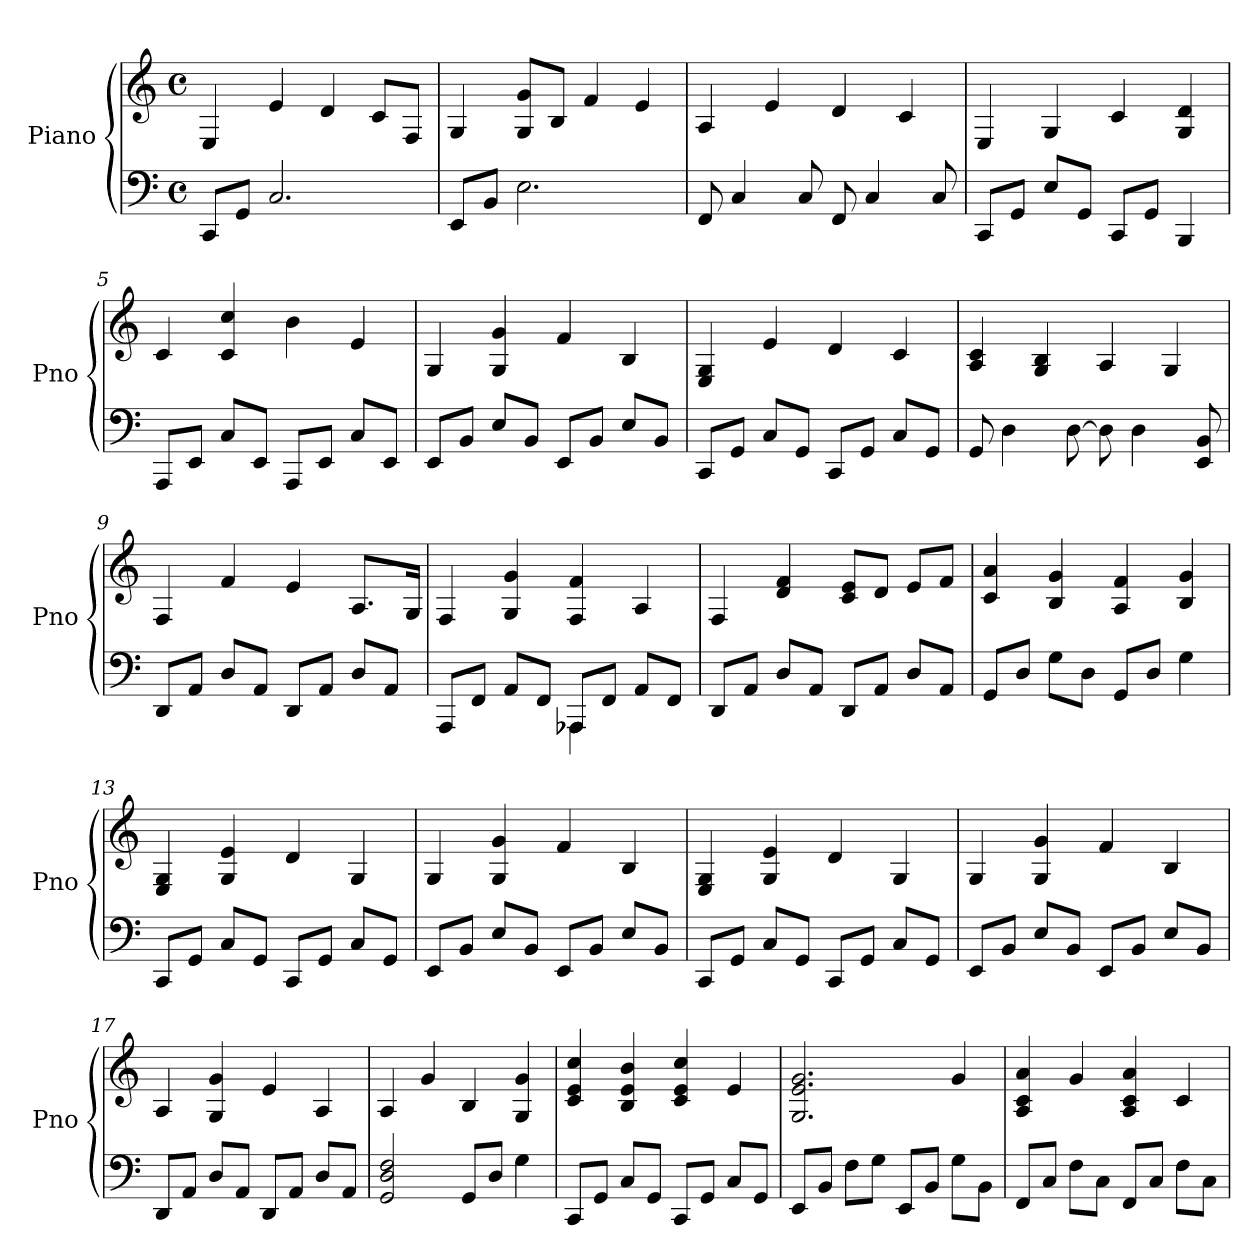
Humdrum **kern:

**kern	**kern
*part1	*part1
*staff2	*staff1
*I"Piano	*
*I'Pno	*
*clefF4	*clefG2
*k[]	*k[]
*M4/4	*M4/4
*met(c)	*met(c)
*MM120	*MM120
=1	=1
8CC/L	4E/
8GG/J	.
2.C/	4e/
.	4d/
.	8c/L
.	8F/J
=2	=2
8EE/L	4G/
8BB/J	.
2.E\	8G/ 8g/L
.	8B/J
.	4f/
.	4e/
=3	=3
8FF/	4A/
4C/	.
.	4e/
8C/	.
8FF/	4d/
4C/	.
.	4c/
8C/	.
=4	=4
8CC/L	4E/
8GG/J	.
8E/L	4G/
8GG/J	.
8CC/L	4c/
8GG/J	.
4BBB/	4G/ 4d/
!!LO:LB:g=z
=5	=5
8AAA/L	4c/
8EE/J	.
8C/L	4c/ 4cc/
8EE/J	.
8AAA/L	4b\
8EE/J	.
8C/L	4e/
8EE/J	.
=6	=6
8EE/L	4G/
8BB/J	.
8E/L	4G/ 4g/
8BB/J	.
8EE/L	4f/
8BB/J	.
8E/L	4B/
8BB/J	.
=7	=7
8CC/L	4E/ 4G/
8GG/J	.
8C/L	4e/
8GG/J	.
8CC/L	4d/
8GG/J	.
8C/L	4c/
8GG/J	.
=8	=8
8GG/	4A/ 4c/
4D\	.
.	4G/ 4B/
[8D\	.
8D\]	4A/
4D\	.
.	4G/
8EE/ 8BB/	.
!!LO:LB:g=z
=9	=9
8DD/L	4F/
8AA/J	.
8D/L	4f/
8AA/J	.
8DD/L	4e/
8AA/J	.
8D/L	8.A/L
8AA/J	.
.	16G/Jk
=10	=10
*^	*
8AAA/L	2ryy	4F/
8FF/J	.	.
8AA/L	.	4G/ 4g/
8FF/J	.	.
8AAA-X/L	4AAA-\	4F/ 4f/
8FF/J	.	.
8AA/L	4ryy	4A/
8FF/J	.	.
*v	*v	*
=11	=11
8DD/L	4F/
8AA/J	.
8D/L	4d/ 4f/
8AA/J	.
8DD/L	8c/ 8e/L
8AA/J	8d/J
8D/L	8e/L
8AA/J	8f/J
=12	=12
8GG/L	4c/ 4a/
8D/J	.
8G\L	4B/ 4g/
8D\J	.
8GG/L	4A/ 4f/
8D/J	.
4G\	4B/ 4g/
!!LO:LB:g=z
=13	=13
8CC/L	4E/ 4G/
8GG/J	.
8C/L	4G/ 4e/
8GG/J	.
8CC/L	4d/
8GG/J	.
8C/L	4G/
8GG/J	.
=14	=14
8EE/L	4G/
8BB/J	.
8E/L	4G/ 4g/
8BB/J	.
8EE/L	4f/
8BB/J	.
8E/L	4B/
8BB/J	.
=15	=15
8CC/L	4E/ 4G/
8GG/J	.
8C/L	4G/ 4e/
8GG/J	.
8CC/L	4d/
8GG/J	.
8C/L	4G/
8GG/J	.
=16	=16
8EE/L	4G/
8BB/J	.
8E/L	4G/ 4g/
8BB/J	.
8EE/L	4f/
8BB/J	.
8E/L	4B/
8BB/J	.
!!LO:PB:g=z
=17	=17
8DD/L	4A/
8AA/J	.
8D/L	4G/ 4g/
8AA/J	.
8DD/L	4e/
8AA/J	.
8D/L	4A/
8AA/J	.
=18	=18
2GG/ 2D/ 2F/	4A/
.	4g/
8GG/L	4B/
8D/J	.
4G\	4G/ 4g/
=19	=19
8CC/L	4c/ 4e/ 4cc/
8GG/J	.
8C/L	4B/ 4e/ 4b/
8GG/J	.
8CC/L	4c/ 4e/ 4cc/
8GG/J	.
8C/L	4e/
8GG/J	.
=20	=20
8EE/L	2.G/ 2.e/ 2.g/
8BB/J	.
8F\L	.
8G\J	.
8EE/L	.
8BB/J	.
8G\L	4g/
8BB\J	.
!!LO:LB:g=z
=21	=21
8FF/L	4A/ 4c/ 4a/
8C/J	.
8F\L	4g/
8C\J	.
8FF/L	4A/ 4c/ 4a/
8C/J	.
8F\L	4c/
8C\J	.
=	=
*-	*-
